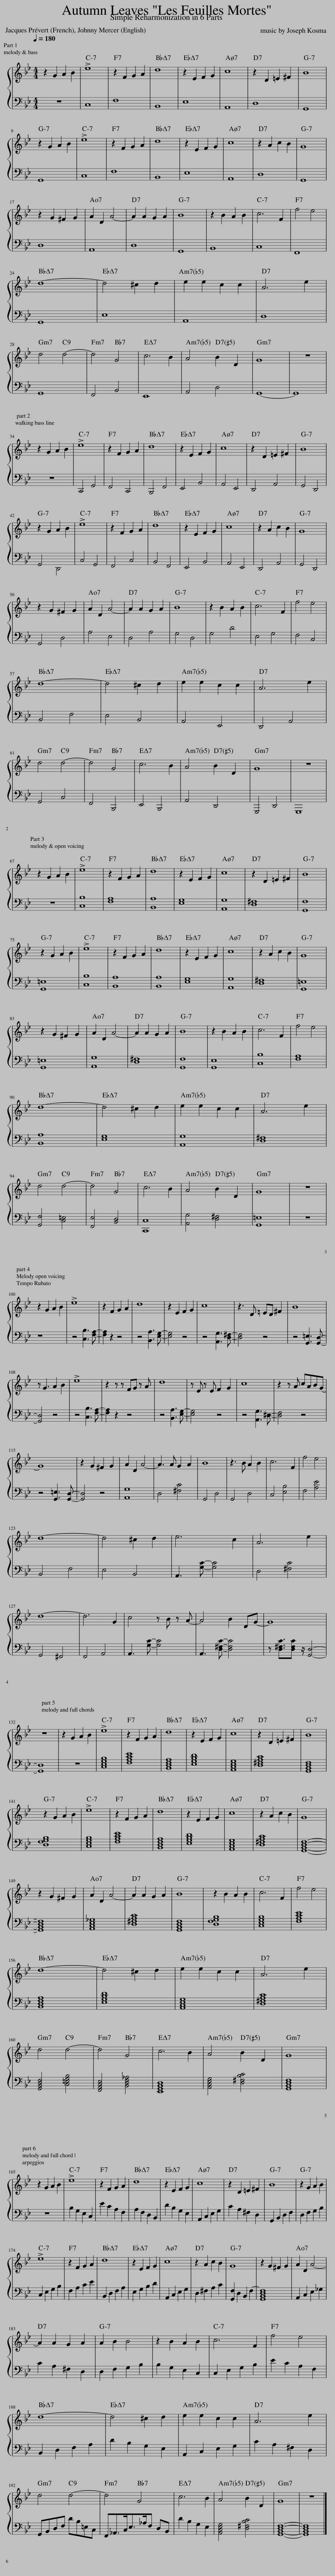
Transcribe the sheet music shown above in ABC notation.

X:1
%%score { 1 | 2 }
L:1/8
Q:1/4=180
M:4/4
I:linebreak $
K:Bb
V:1 treble
V:2 bass
V:1
 z2 G2 A2 B2 | !>!e8 | z2 F2 G2 A2 | d8 | z2 E2 F2 G2 | %5
 c8 | z2 D2 =E2 ^F2 | B8 |$ z2 G2 A2 B2 | !>!e8 | %10
 z2 F2 G2 A2 | d8 | z2 E2 F2 G2 | c8 | z2 A2 c2 B2 | %15
 G8 |$ z2 G2 ^F2 G2 | A2 D2 A4- | A2 A2 G2 A2 | B8 | %20
 z2 B2 A2 B2 | c6 F2 | f4 e4 |$ d8- | d4 ^c2 d2 | %25
 e2 e2 c2 c2 | A6 e2 |$ d4 d4- | d4 G4 | c6 B2 | %30
 A4 B2 D2 | G8 | z8 |$ z2 G2 A2 B2 | !>!e8 | %35
 z2 F2 G2 A2 | d8 | z2 E2 F2 G2 | c8 | z2 D2 =E2 ^F2 | %40
 B8 |$ z2 G2 A2 B2 | !>!e8 | z2 F2 G2 A2 | d8 | %45
 z2 E2 F2 G2 | c8 | z2 A2 c2 B2 | G8 |$ z2 G2 ^F2 G2 | %50
 A2 D2 A4- | A2 A2 G2 A2 | B8 | z2 B2 A2 B2 | c6 F2 | %55
 f4 e4 |$ d8- | d4 ^c2 d2 | e2 e2 c2 c2 | A6 e2 |$ %60
 d4 d4- | d4 G4 | c6 B2 | A4 B2 D2 | G8 | %65
 z8 |$ z2 G2 A2 B2 | !>!e8 | z2 F2 G2 A2 | d8 | %70
 z2 E2 F2 G2 | c8 | z2 D2 =E2 ^F2 | B8 |$ z2 G2 A2 B2 | %75
 !>!e8 | z2 F2 G2 A2 | d8 | z2 E2 F2 G2 | c8 | %80
 z2 A2 c2 B2 | G8 |$ z2 G2 ^F2 G2 | A2 D2 A4- | A2 A2 G2 A2 | %85
 B8 | z2 B2 A2 B2 | c6 F2 | f4 e4 |$ d8- | %90
 d4 ^c2 d2 | e2 e2 c2 c2 | A6 e2 |$ d4 d4- | d4 G4 | %95
 c6 B2 | A4 B2 D2 | G8 | z8 |$ z2 G2 A2 B2 | %100
 !>!e8 | z2 F2 G2 A2 | d8 | z2 E2 F2 G2 | c8 | %105
 z3 D =ED ^F2 | B8 |$ z G3 A2 B2 | !>!e8 | z2 z z FG z A | %110
 d8 | z E z E F2 G2 | c8 | z2 z A cABG- |$ G8 | %115
 z2 G2 ^F2 G2 | A2 D2 A4- | A3 A G2 A2 | B8 | z3 B A2 B2 | %120
 c6 F2 | f4 e4 |$ d8- | d4 ^c2 d2 | e6 c2 | %125
 A6 e2 |$ d8- | d6 G2 | c4 z B z A- | A4 B2 DG- | %130
 G8 |$ z8 | z2 G2 A2 B2 | !>!e8 | z2 F2 G2 A2 | %135
 d8 | z2 E2 F2 G2 | c8 | z2 D2 =E2 ^F2 | B8 |$ %140
 z2 G2 A2 B2 | !>!e8 | z2 F2 G2 A2 | d8 | z2 E2 F2 G2 | %145
 c8 | z2 A2 c2 B2 | G8 |$ z2 G2 ^F2 G2 | A2 D2 A4- | %150
 A2 A2 G2 A2 | B8 | z2 B2 A2 B2 | c6 F2 | f4 e4 |$ %155
 d8- | d4 ^c2 d2 | e2 e2 c2 c2 | A6 e2 |$ d4 d4- | %160
 d4 G4 | c6 B2 | A4 B2 D2 | G8 |$ z2 G2 A2 B2 | %165
 !>!e8 | z2 F2 G2 A2 | d8 | z2 E2 F2 G2 | c8 | %170
 z2 D2 =E2 ^F2 | B8 | z2 G2 A2 B2 |$ !>!e8 | z2 F2 G2 A2 | %175
 d8 | z2 E2 F2 G2 | c8 | z2 A2 c2 B2 | G8 | %180
 z2 G2 ^F2 G2 | A2 D2 A4- |$ A2 A2 G2 A2 | A2 B2 B4 | z2 B2 A2 B2 | %185
 c6 F2 | f4 e4 |$ d8- | d4 ^c2 d2 | e2 e2 c2 c2 | %190
 A6 e2 |$ d4 d4- | d4 G4 | c6 B2 | A4 B2 D2 | %195
 G8 | z8 |] %197
V:2
 z8 | C,8 | F,8 | B,,8 | E,8 | %5
 A,,8 | D,8 | G,,8 |$ G,,8 | C,8 | %10
 F,8 | B,,8 | E,8 | A,,8 | D,8 | %15
 G,,8 |$ D,8 | A,,8 | D,8 | G,,8 | %20
 B,,8 | C,8 | F,,8 |$ G,,8 | E,8 | %25
 A,,8 | D,8 |$ G,,8 | F,,4 B,,4 | E,,8 | %30
 A,,4 D,4 | G,,8- | G,,8 |$ z8 | C,,4 G,,4 | %35
 F,,4 C,,4 | B,,,4 F,,4 | E,,4 B,,4 | A,,4 E,,4 | D,,4 A,,4 | %40
 G,,4 D,,4 |$ G,,4 D,,4 | C,4 G,,4 | F,,4 C,4 | B,,4 F,,4 | %45
 E,,4 B,,4 | A,,4 E,,4 | D,,4 A,,4 | G,,4 D,,4 |$ G,,4 D,4 | %50
 A,4 E,4 | D,4 A,4 | G,4 D,4 | G,4 D4 | E,4 G,4 | %55
 F,4 C,4 |$ B,,4 F,4 | E,4 B,,4 | A,,4 E,,4 | D,,4 A,,4 |$ %60
 G,,4 C,4 | F,,4 B,,,4 | E,,4 B,,,4 | A,,4 D,,4 | G,,,4 D,,4 | %65
 G,,,8 |$ z8 | [C,B,]8 | [F,A,]8 | [B,,A,]8 | %70
 [E,G,]8 | [A,,G,]8 | [D,^F,]8 | [G,,F,]8 |$ [G,,=E,]8 | %75
 [C,B,]8 | [B,,A,]8 | [B,,A,]8 | [E,G,]8 | [A,,G,]8 | %80
 [D,^F,]8 | [G,,=E,]8 |$ [G,,=E,]8 | [A,,G,]8 | [D,^F,]8 | %85
 [G,,F,]8 | [G,,E,]8 | [C,B,]8 | [F,A,]8 |$ [B,,A,]8 | %90
 [E,G,]8 | [A,,G,]8 | [D,^F,]8 |$ [G,,F,]4 [C,=E,]4 | [F,,E,]4 [B,,D,]4 | %95
 [C,,C,]8 | [A,,G,]4 [D,^F,]4 | [G,,=E,]8 | z8 |$ z8 | %100
 z4 [C,B,]3 [F,A,]- | [F,A,]2 z2 z4 | z4 [B,,A,]3 [E,G,]- | [E,G,]4 z4 | z4 [A,,G,]3 [D,^F,]- | %105
 [D,F,]4 z4 | z4 [G,,=E,]3 [G,,D,]- |$ [G,,D,]4 z4 | z4 [C,B,]3 [F,A,]- | [F,A,]2 z2 z4 | %110
 z4 [B,,A,]3 [E,G,]- | [E,G,]4 z4 | z4 [A,,G,]3 [D,^F,]- | [D,F,]4 z4 |$ z4 [G,,=E,]3 [G,,D,]- | %115
 [G,,D,]4 z4 | [A,,G,]8 | D,4 [^F,C]4 | G,,4 D,4 | G,,4 D,4 | %120
 C,4 [E,B,]4 | F,4 [A,E]4 |$ B,,4 F,4 | E,4 B,,4 | A,,3 [G,C]- [G,C]4 | %125
 D,4 [^F,C]4 |$ G,,4 ^F,,4 | F,,4 A,,4 | A,,3 [G,C]- [G,C]4 | A,,3 [D,^F,C]- [D,F,C]4 | %130
 z [D,^F,C]3/2[D,F,C] z/ [G,,D,]4- |$ [G,,D,]8 | z8 | [C,E,G,B,]8 | [F,A,CE]8 | %135
 [B,,D,F,A,]8 | [E,G,B,D]8 | [A,,C,E,G,]8 | [D,^F,A,C]8 | [G,,B,,D,F,]8 |$ %140
 [D,F,G,B,]8 | [C,E,G,B,]8 | [F,A,CE]8 | [B,,D,F,A,]8 | [E,G,B,D]8 | %145
 [A,,C,E,G,]8 | [D,^F,A,C]8 | [G,,B,,D,F,]8- |$ [G,,B,,D,F,]8 | [A,,C,E,_G,]8 | %150
 [D,^F,A,C]8 | [G,,B,,D,F,]8 | [D,F,G,B,]8 | [C,E,G,B,]8 | [F,A,CE]8 |$ %155
 [B,,D,F,A,]8 | [E,G,B,D]8 | [A,,C,E,G,]8 | [D,^F,A,C]8 |$ [G,,B,,D,F,]4 [C,=E,G,B,]4 | %160
 [F,,A,,C,E,]4 [B,,D,F,_A,]4 | [E,,G,,B,,D,]8 | [A,,C,E,G,]4 [D,^F,B,C]4 | [G,,B,,D,F,]8 |$ z8 | %165
 B,2 G,2 E,2 C,2 | E2 C2 A,2 F,2 | A,2 F,2 D,2 B,,2 | D2 B,2 G,2 E,2 | A,,2 C,2 E,2 G,2 | %170
 C2 A,2 ^F,2 D,2 | G,,2 B,,2 D,2 F,2 | D,2 F,2 G,2 B,2 |$ C,2 E,2 G,2 B,2 | F,2 A,2 C2 E2 | %175
 B,,2 D,2 F,2 A,2 | E,2 G,2 B,2 D2 | A,,2 C,2 E,2 G,2 | D,2 ^F,2 A,2 C2 | [G,,F,]2 D,2 B,,2 F,2- | %180
 [G,,B,,D,F,]8 | A,,2 C,2 E,2 _G,2 |$ C2 A,2 ^F,2 D,2 | D,2 F,2 G,2 B,2 | B,2 G,2 E,2 C,2 | %185
 C,2 E,2 G,2 B,2 | E2 C2 A,2 F,2 |$ B,,2 D,2 F,2 A,2 | D2 B,2 G,2 E,2 | A,,2 C,2 E,2 G,2 | %190
 C2 A,2 ^F,2 D,2 |$ G,,B,,D,F, DB,=E,C, | F,,_A,,>C,E,>_A,F, D,B,, | D2 B,2 G,2 E,2 | [A,,C,E,G,]4 [D,^F,B,C]4 | %195
 [G,,B,,D,F,]8- | [G,,B,,D,F,]8 |] %197
